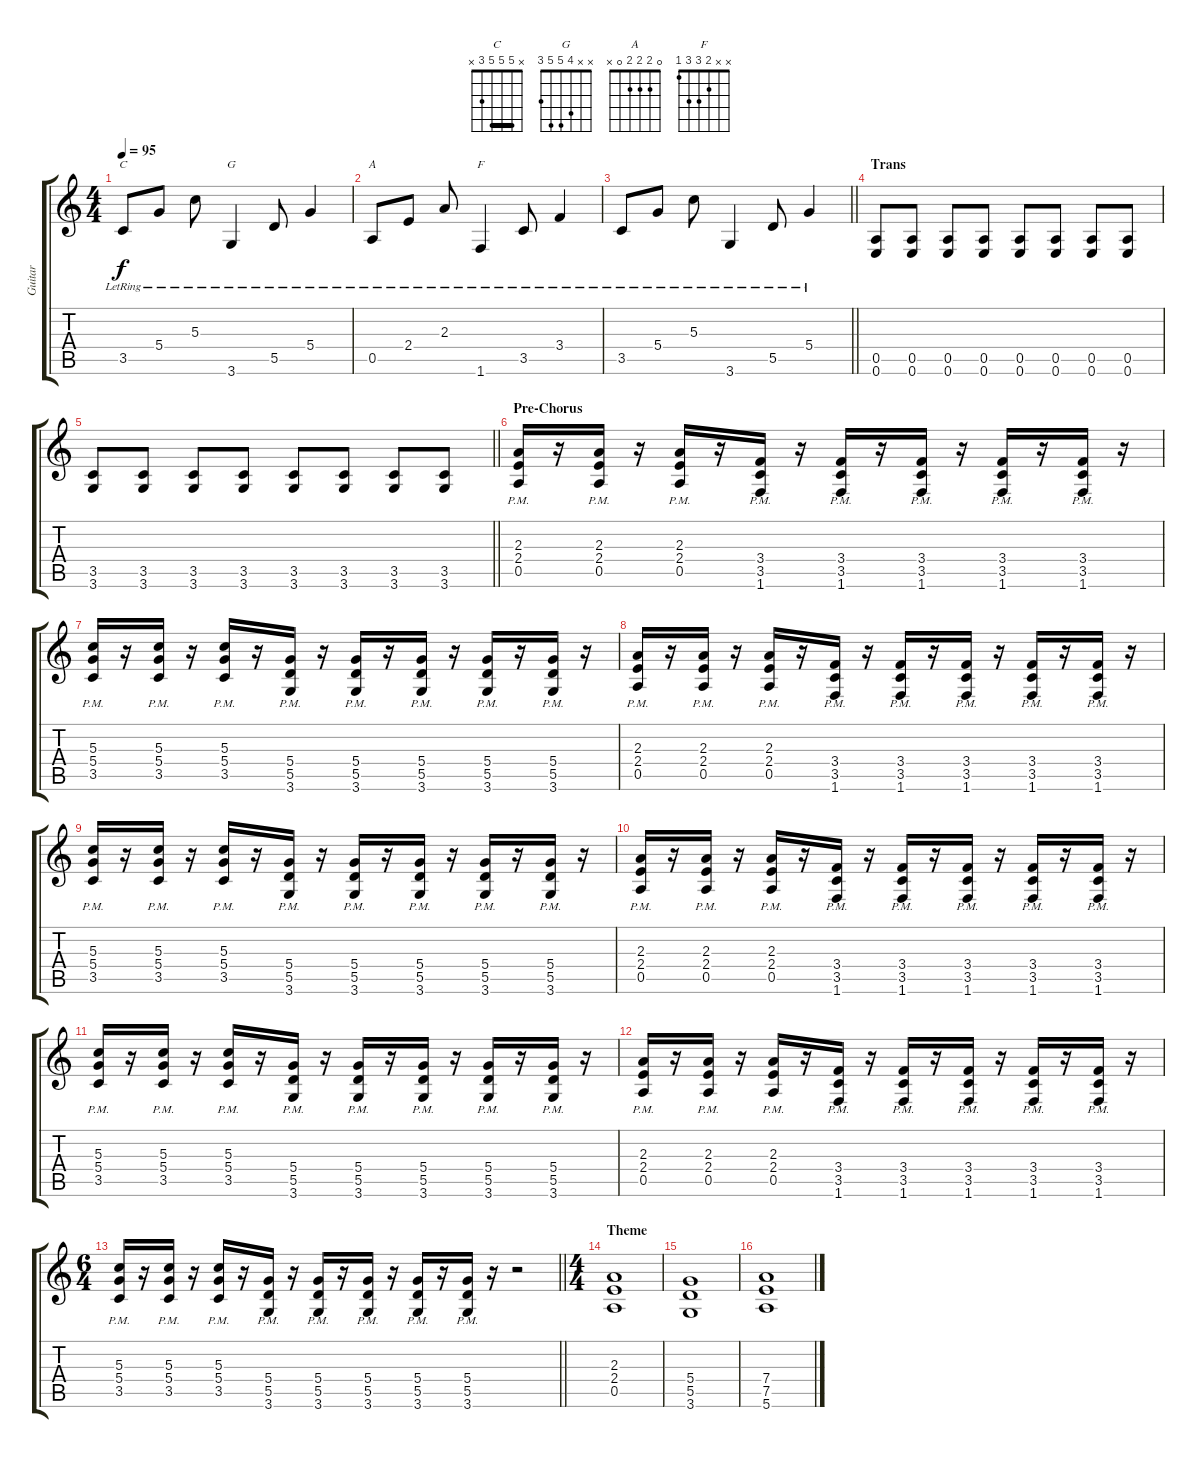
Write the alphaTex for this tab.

\track ("Guitar" "Guitar") {instrument electricguitarmuted}
\staff {score tabs}
\tuning (E4 B3 G3 D3 A2 E2) {hide}
\chord ("C" x 5 5 5 3 x) {barre 5}
\chord ("G" x x 4 5 5 3)
\chord ("A" 0 2 2 2 0 x)
\chord ("F" x x 2 3 3 1)
\ts (4 4)
\tempo 95
\clef g2
\ks c
3.5{lr}.8{ch "C" dy f} 5.4{lr}.8 5.3{lr}.8 3.6{lr}.4{ch "G"} 5.5{lr}.8 5.4{lr}.4 |
0.5{lr}.8{ch "A"} 2.4{lr}.8 2.3{lr}.8 1.6{lr}.4{ch "F"} 3.5{lr}.8 3.4{lr}.4 |
\barLineRight lightlight
3.5{lr}.8 5.4{lr}.8 5.3{lr}.8 3.6{lr}.4 5.5{lr}.8 5.4{lr}.4 |
\section ("" "Trans")
(0.5 0.6).8 (0.5 0.6).8 (0.5 0.6).8 (0.5 0.6).8 (0.5 0.6).8 (0.5 0.6).8 (0.5 0.6).8 (0.5 0.6).8 |
\barLineRight lightlight
(3.5 3.6).8 (3.5 3.6).8 (3.5 3.6).8 (3.5 3.6).8 (3.5 3.6).8 (3.5 3.6).8 (3.5 3.6).8 (3.5 3.6).8 |
\section ("" "Pre-Chorus")
(2.3{pm} 2.4{pm} 0.5{pm}).16{instrument overdrivenguitar} r.16 (2.3{pm} 2.4{pm} 0.5{pm}).16 r.16 (2.3{pm} 2.4{pm} 0.5{pm}).16 r.16 (3.4{pm} 3.5{pm} 1.6{pm}).16 r.16 (3.4{pm} 3.5{pm} 1.6{pm}).16 r.16 (3.4{pm} 3.5{pm} 1.6{pm}).16 r.16 (3.4{pm} 3.5{pm} 1.6{pm}).16 r.16 (3.4{pm} 3.5{pm} 1.6{pm}).16 r.16 |
(5.3{pm} 5.4{pm} 3.5{pm}).16 r.16 (5.3{pm} 5.4{pm} 3.5{pm}).16 r.16 (5.3{pm} 5.4{pm} 3.5{pm}).16 r.16 (5.4{pm} 5.5{pm} 3.6{pm}).16 r.16 (5.4{pm} 5.5{pm} 3.6{pm}).16 r.16 (5.4{pm} 5.5{pm} 3.6{pm}).16 r.16 (5.4{pm} 5.5{pm} 3.6{pm}).16 r.16 (5.4{pm} 5.5{pm} 3.6{pm}).16 r.16 |
(2.3{pm} 2.4{pm} 0.5{pm}).16 r.16 (2.3{pm} 2.4{pm} 0.5{pm}).16 r.16 (2.3{pm} 2.4{pm} 0.5{pm}).16 r.16 (3.4{pm} 3.5{pm} 1.6{pm}).16 r.16 (3.4{pm} 3.5{pm} 1.6{pm}).16 r.16 (3.4{pm} 3.5{pm} 1.6{pm}).16 r.16 (3.4{pm} 3.5{pm} 1.6{pm}).16 r.16 (3.4{pm} 3.5{pm} 1.6{pm}).16 r.16 |
(5.3{pm} 5.4{pm} 3.5{pm}).16 r.16 (5.3{pm} 5.4{pm} 3.5{pm}).16 r.16 (5.3{pm} 5.4{pm} 3.5{pm}).16 r.16 (5.4{pm} 5.5{pm} 3.6{pm}).16 r.16 (5.4{pm} 5.5{pm} 3.6{pm}).16 r.16 (5.4{pm} 5.5{pm} 3.6{pm}).16 r.16 (5.4{pm} 5.5{pm} 3.6{pm}).16 r.16 (5.4{pm} 5.5{pm} 3.6{pm}).16 r.16 |
(2.3{pm} 2.4{pm} 0.5{pm}).16{instrument overdrivenguitar} r.16 (2.3{pm} 2.4{pm} 0.5{pm}).16 r.16 (2.3{pm} 2.4{pm} 0.5{pm}).16 r.16 (3.4{pm} 3.5{pm} 1.6{pm}).16 r.16 (3.4{pm} 3.5{pm} 1.6{pm}).16 r.16 (3.4{pm} 3.5{pm} 1.6{pm}).16 r.16 (3.4{pm} 3.5{pm} 1.6{pm}).16 r.16 (3.4{pm} 3.5{pm} 1.6{pm}).16 r.16 |
(5.3{pm} 5.4{pm} 3.5{pm}).16 r.16 (5.3{pm} 5.4{pm} 3.5{pm}).16 r.16 (5.3{pm} 5.4{pm} 3.5{pm}).16 r.16 (5.4{pm} 5.5{pm} 3.6{pm}).16 r.16 (5.4{pm} 5.5{pm} 3.6{pm}).16 r.16 (5.4{pm} 5.5{pm} 3.6{pm}).16 r.16 (5.4{pm} 5.5{pm} 3.6{pm}).16 r.16 (5.4{pm} 5.5{pm} 3.6{pm}).16 r.16 |
(2.3{pm} 2.4{pm} 0.5{pm}).16 r.16 (2.3{pm} 2.4{pm} 0.5{pm}).16 r.16 (2.3{pm} 2.4{pm} 0.5{pm}).16 r.16 (3.4{pm} 3.5{pm} 1.6{pm}).16 r.16 (3.4{pm} 3.5{pm} 1.6{pm}).16 r.16 (3.4{pm} 3.5{pm} 1.6{pm}).16 r.16 (3.4{pm} 3.5{pm} 1.6{pm}).16 r.16 (3.4{pm} 3.5{pm} 1.6{pm}).16 r.16 |
\ts (6 4)
\barLineRight lightlight
(5.3{pm} 5.4{pm} 3.5{pm}).16 r.16 (5.3{pm} 5.4{pm} 3.5{pm}).16 r.16 (5.3{pm} 5.4{pm} 3.5{pm}).16 r.16 (5.4{pm} 5.5{pm} 3.6{pm}).16 r.16 (5.4{pm} 5.5{pm} 3.6{pm}).16 r.16 (5.4{pm} 5.5{pm} 3.6{pm}).16 r.16 (5.4{pm} 5.5{pm} 3.6{pm}).16 r.16 (5.4{pm} 5.5{pm} 3.6{pm}).16 r.16 r.2 |
\ts (4 4)
\section ("" "Theme")
(2.3 2.4 0.5).1 |
(5.4 5.5 3.6).1 |
(7.4 7.5 5.6).1
